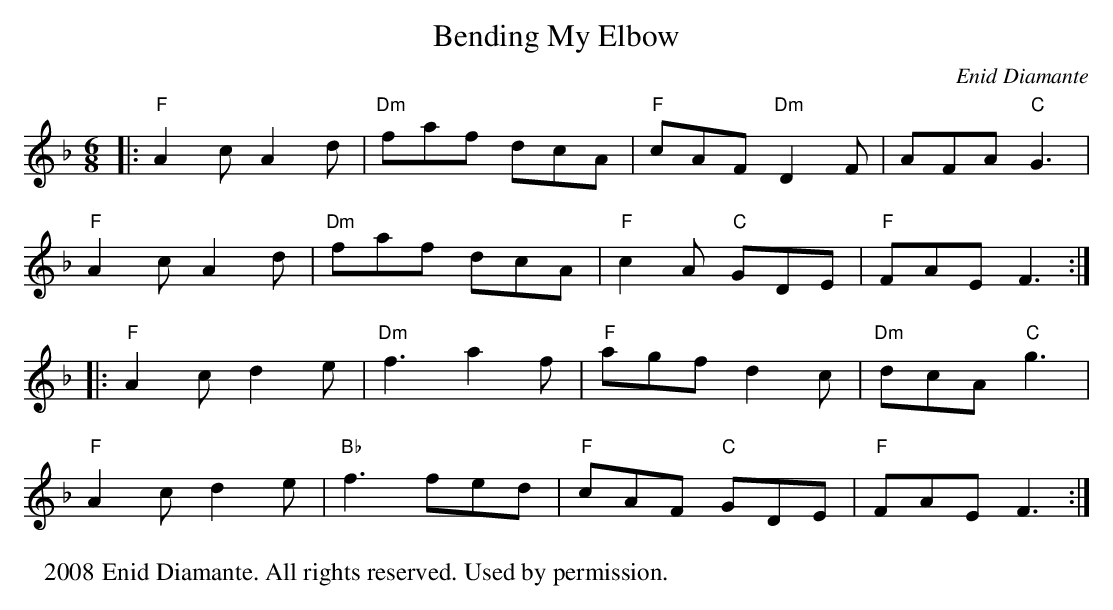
X:1
T:Bending My Elbow
C:Enid Diamante
M:6/8
K:F
|:"F"A2c A2d|"Dm"faf dcA|"F"cAF "Dm"D2F|AFA "C"G3|
"F"A2c A2d|"Dm"faf dcA| "F"c2 A "C"GDE|"F"FAE F3:|
|:"F"A2c d2e|"Dm"f3 a2f|"F"agf d2c|"Dm"dcA "C"g3|
"F"A2c d2e| "Bb"f3 fed|"F"cAF "C"GDE|"F"FAE F3:|
W:  2008 Enid Diamante. All rights reserved. Used by permission.
